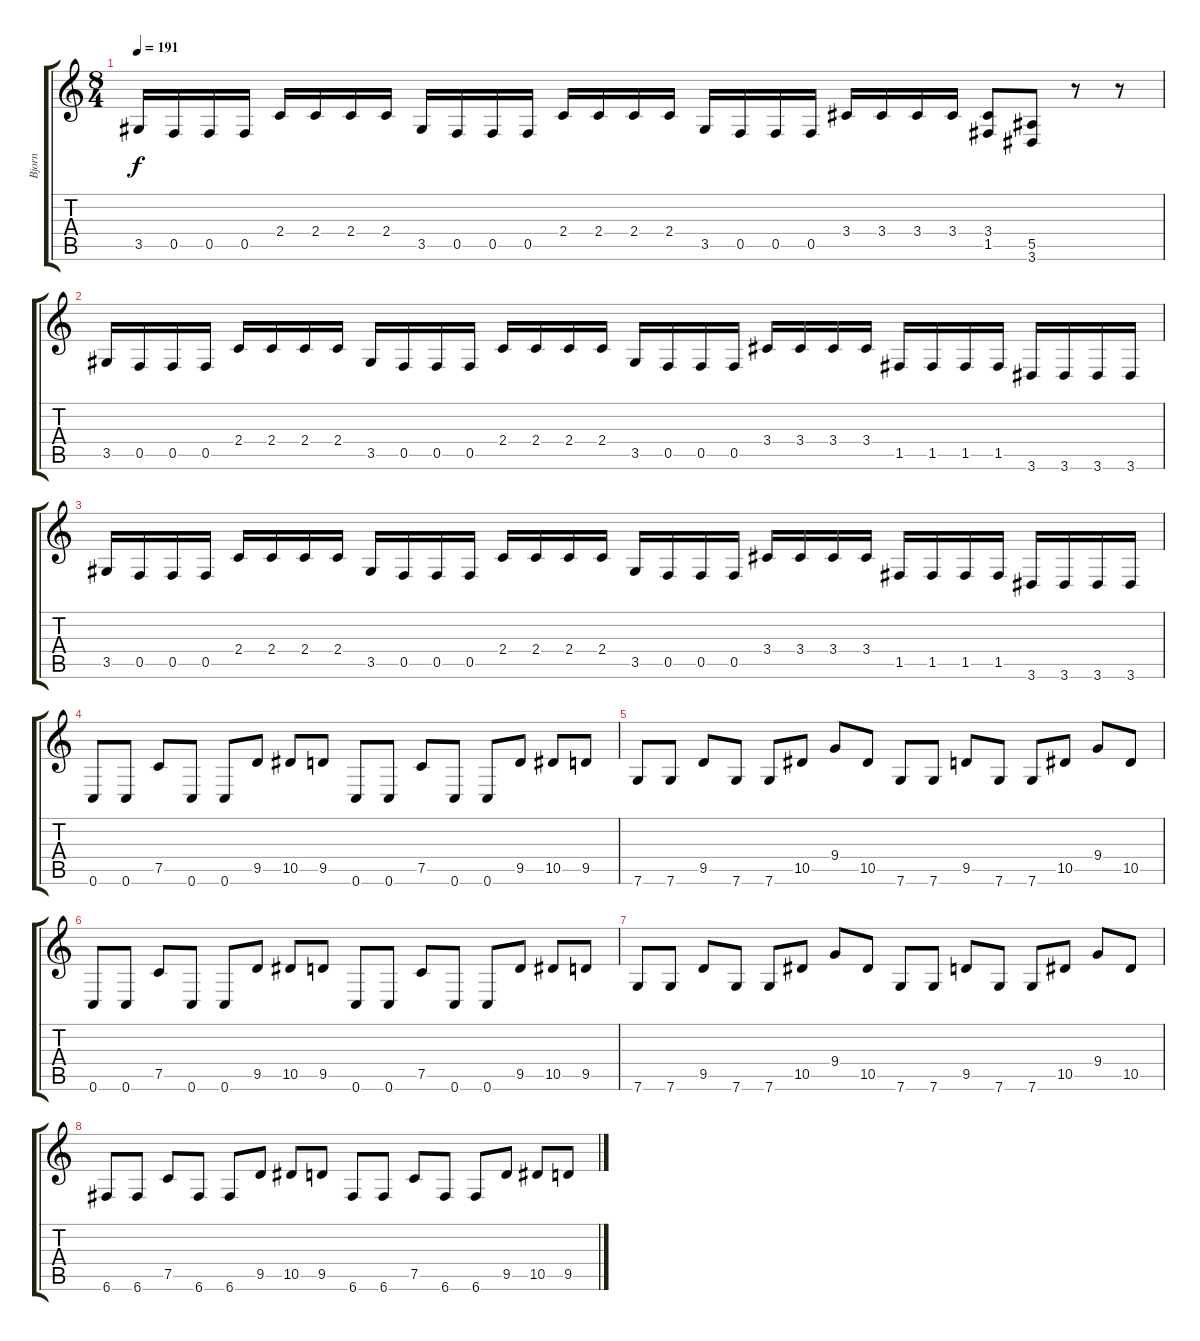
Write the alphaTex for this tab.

\track ("Bjorn" "Bjorn") {instrument overdrivenguitar}
\staff {score tabs}
\tuning (C4 G3 Eb3 Bb2 F2 C2) {hide}
\ts (8 4)
\tempo 191
\clef g2
\ks c
3.5.16{dy f} 0.5.16 0.5.16 0.5.16 2.4.16 2.4.16 2.4.16 2.4.16 3.5.16 0.5.16 0.5.16 0.5.16 2.4.16 2.4.16 2.4.16 2.4.16 3.5.16 0.5.16 0.5.16 0.5.16 3.4.16 3.4.16 3.4.16 3.4.16 (3.4 1.5).8 (5.5 3.6).8 r.8 r.8 |
3.5.16 0.5.16 0.5.16 0.5.16 2.4.16 2.4.16 2.4.16 2.4.16 3.5.16 0.5.16 0.5.16 0.5.16 2.4.16 2.4.16 2.4.16 2.4.16 3.5.16 0.5.16 0.5.16 0.5.16 3.4.16 3.4.16 3.4.16 3.4.16 1.5.16 1.5.16 1.5.16 1.5.16 3.6.16 3.6.16 3.6.16 3.6.16 |
3.5.16 0.5.16 0.5.16 0.5.16 2.4.16 2.4.16 2.4.16 2.4.16 3.5.16 0.5.16 0.5.16 0.5.16 2.4.16 2.4.16 2.4.16 2.4.16 3.5.16 0.5.16 0.5.16 0.5.16 3.4.16 3.4.16 3.4.16 3.4.16 1.5.16 1.5.16 1.5.16 1.5.16 3.6.16 3.6.16 3.6.16 3.6.16 |
0.6.8 0.6.8 7.5.8 0.6.8 0.6.8 9.5.8 10.5.8 9.5.8 0.6.8 0.6.8 7.5.8 0.6.8 0.6.8 9.5.8 10.5.8 9.5.8 |
7.6.8 7.6.8 9.5.8 7.6.8 7.6.8 10.5.8 9.4.8 10.5.8 7.6.8 7.6.8 9.5.8 7.6.8 7.6.8 10.5.8 9.4.8 10.5.8 |
0.6.8 0.6.8 7.5.8 0.6.8 0.6.8 9.5.8 10.5.8 9.5.8 0.6.8 0.6.8 7.5.8 0.6.8 0.6.8 9.5.8 10.5.8 9.5.8 |
7.6.8 7.6.8 9.5.8 7.6.8 7.6.8 10.5.8 9.4.8 10.5.8 7.6.8 7.6.8 9.5.8 7.6.8 7.6.8 10.5.8 9.4.8 10.5.8 |
6.6.8 6.6.8 7.5.8 6.6.8 6.6.8 9.5.8 10.5.8 9.5.8 6.6.8 6.6.8 7.5.8 6.6.8 6.6.8 9.5.8 10.5.8 9.5.8
